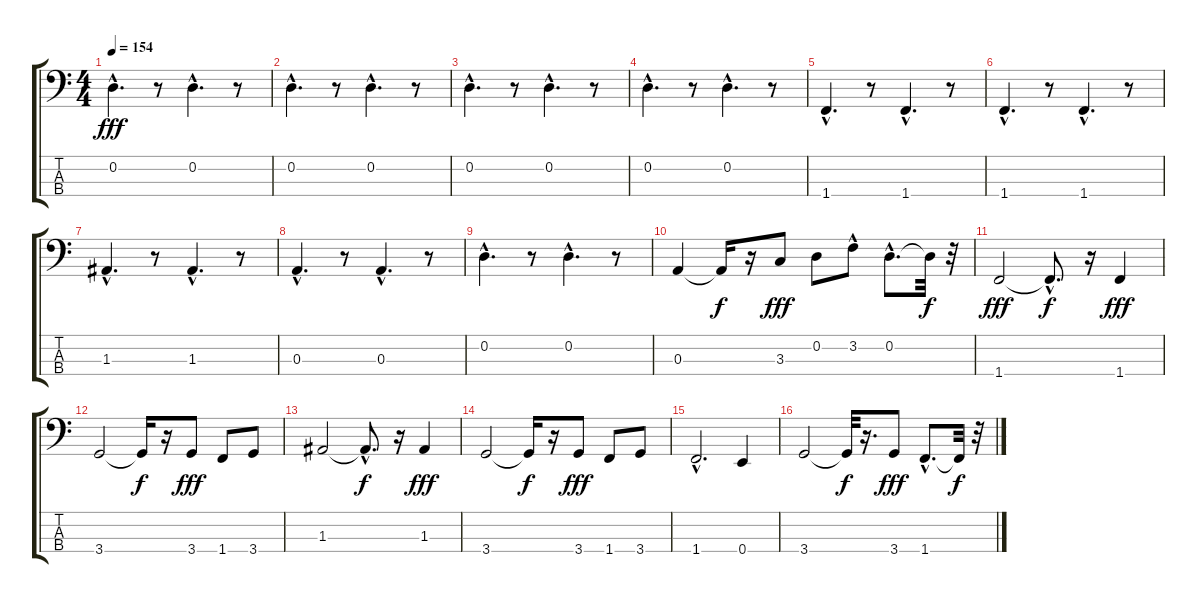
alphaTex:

\track "" {instrument electricbasspick}
\staff {score tabs}
\tuning (G2 D2 A1 E1) {hide}
\ts (4 4)
\tempo 154
\clef f4
\ks c
0.2{hac}.4{d dy fff} r.8 0.2{hac}.4{d} r.8 |
0.2{hac}.4{d} r.8 0.2{hac}.4{d} r.8 |
0.2{hac}.4{d} r.8 0.2{hac}.4{d} r.8 |
0.2{hac}.4{d} r.8 0.2{hac}.4{d} r.8 |
1.4{hac}.4{d} r.8 1.4{hac}.4{d} r.8 |
1.4{hac}.4{d} r.8 1.4{hac}.4{d} r.8 |
1.3{hac}.4{d} r.8 1.3{hac}.4{d} r.8 |
0.3{hac}.4{d} r.8 0.3{hac}.4{d} r.8 |
0.2{hac}.4{d} r.8 0.2{hac}.4{d} r.8 |
0.3.4 0.3{t}.16{dy f} r.16 3.3.8{dy fff} 0.2.8 3.2{hac}.8 0.2{hac}.8{d} 0.2{t}.32{dy f} r.32 |
1.4.2{dy fff} 1.4{hac t}.8{d dy f} r.16 1.4.4{dy fff} |
3.4.2 3.4{t}.16{dy f} r.16 3.4.8{dy fff} 1.4.8 3.4.8 |
1.3.2 1.3{hac t}.8{d dy f} r.16 1.3.4{dy fff} |
3.4.2 3.4{t}.16{dy f} r.16 3.4.8{dy fff} 1.4.8 3.4.8 |
1.4{hac}.2{d} 0.4.4 |
3.4.2 3.4{t}.32{dy f} r.16{d} 3.4.8{dy fff} 1.4{hac}.8{d} 1.4{t}.32{dy f} r.32
